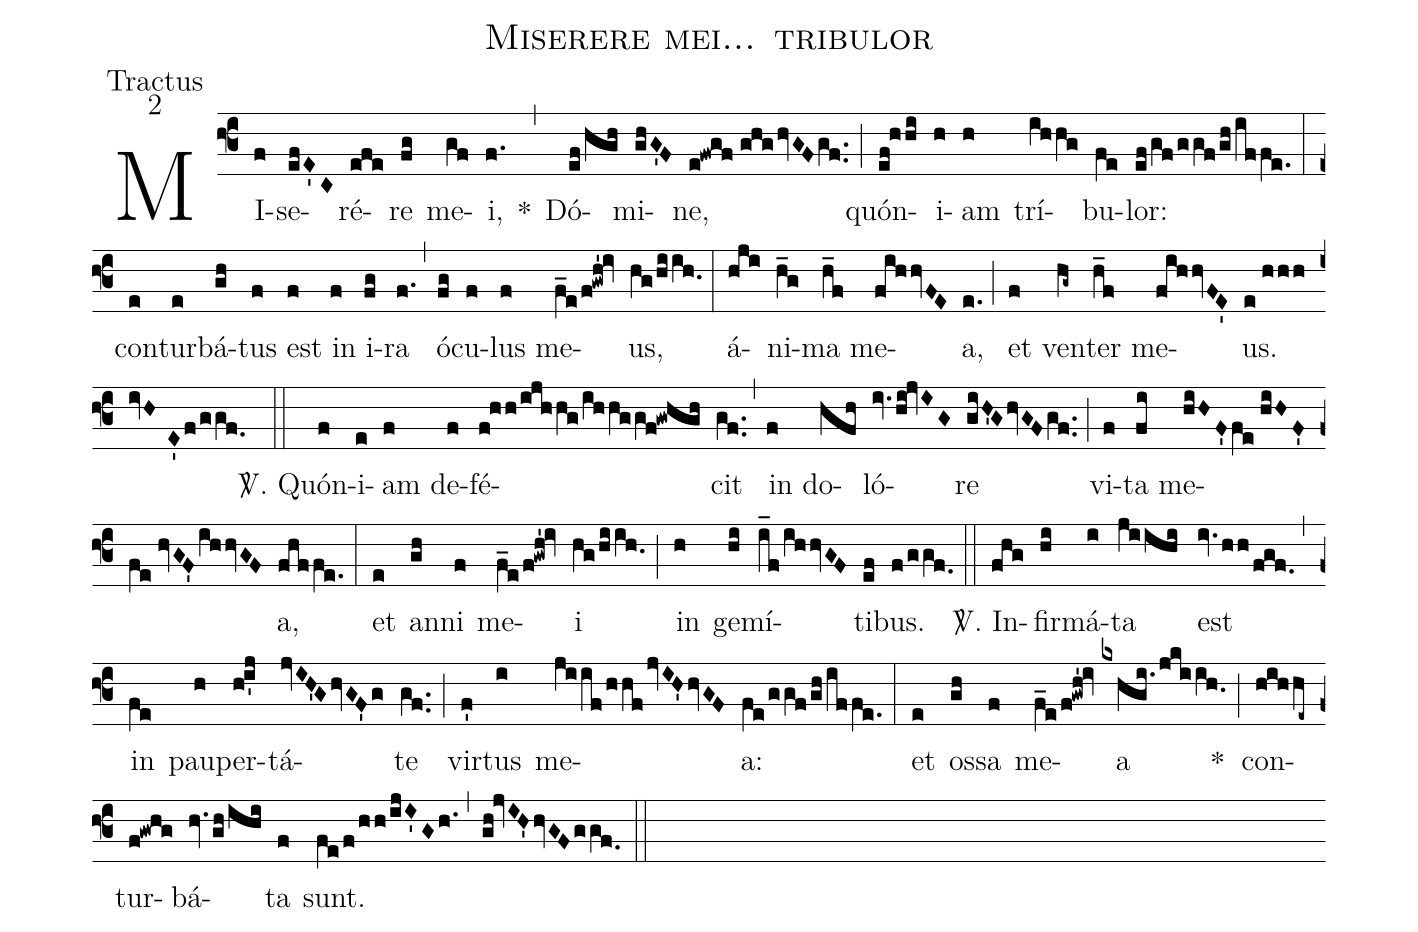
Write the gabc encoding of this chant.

name: Miserere mei... tribulor;
office-part: Tractus;
mode: 2;
%%
(f3) MI(f)se(efE'C)ré(efe)re(fg) me(gf)i,(f.) *(,) Dó(ef/hgh)mi(ghG'F)ne,(e!fwgf//ghghvGFgf..) (;) quón(ef!hhi)i(h)am(h) trí(ihhg)bu(fe)lor:(ef/gf/ggf/gh/iffe.) (:)
con(e)tur(e)bá(gh)tus(f) est(f) in(f) i(fg)ra(f.) (,) ó(fg)cu(f)lus(f) me(f_e/f!gwh'!iv)us,(hg/hiih.0) (:)
á(hji)ni(h_g)ma(h_f) me(fihhvFE)a,(e.) (;) et(f) ven(hg~)ter(h_f) me(fihhvFE')us.(e//hhhivHE'f/ggf.0) (::)
<sp>V/</sp>. Quón(f)i(e)am(f) de(f)fé(f!hh/ijhhg/ihhggf!gwhgh)cit(gf..) (,) in(f) do(hfh)ló(iv.hi!jvIG)re(giH'GhvGFgf..) (;) vi(f)ta(fi) me(hiHF'fe//hiHF'fe//hvGF'ihhvGF)a,(fhffe.) (:)
et(e) an(gh)ni(f) me(f_e/f!gwh'!iv)i(hg/hiih.0) (;) in(h) ge(hi)mí(i_f/ihhvGF)ti(ef)bus.(f/ggf.0) (::)
<sp>V/</sp>. In(fhg)fir(hi)má(i)ta(jiihi) est(iv.hh/fgf.) (,) in(fe) pau(h)per(h!i'j)tá(jvIH'GhvGF'g)te(gf..) (;) vir(f')tus(i) me(jiif/hhfjvIH'hvGF)a:(fe/ggf/gh/iffe.) (:)
et(e) os(gh)sa(f) me(f_e/f!gwh'!iv)a(kx!hgi./jkiih.0) *(;) con(hihhe~)tur(f!gwhg)bá(hv.gh/ihi)ta(f) sunt.(fe/f/hh/ijI'Gh.) (,) (gh!jvIH'hvGFggf.0) (::)
